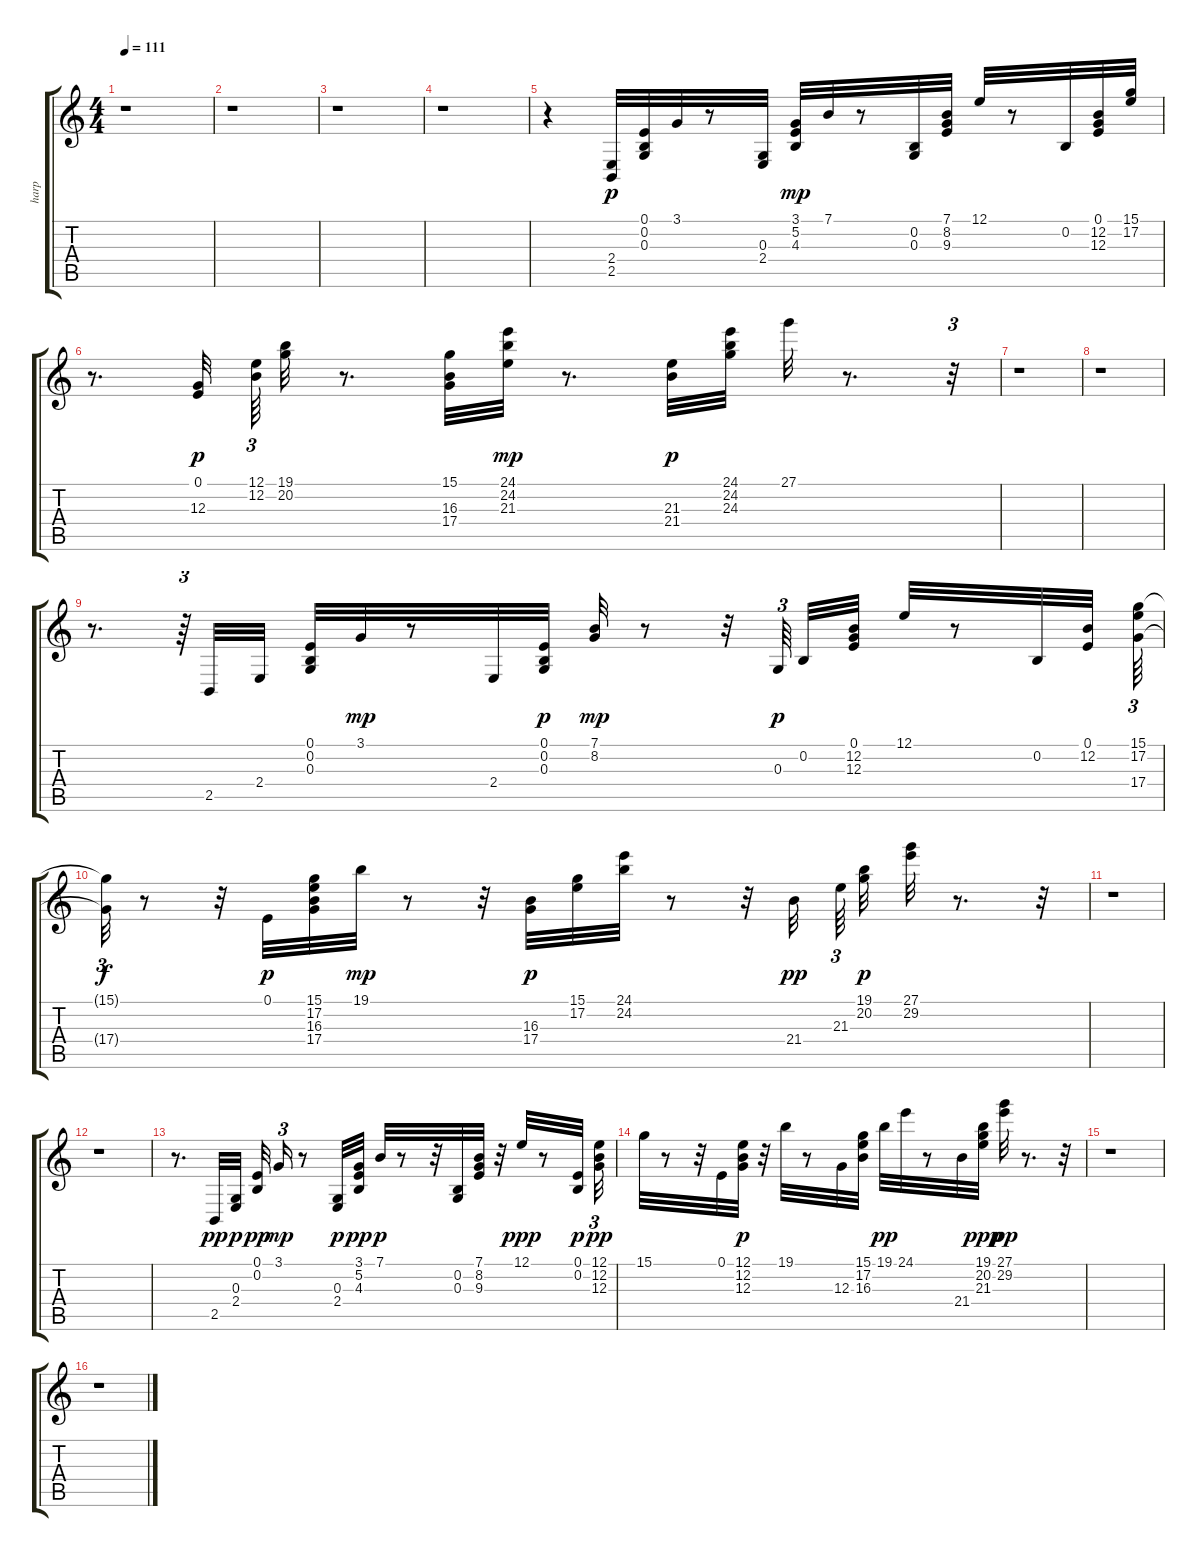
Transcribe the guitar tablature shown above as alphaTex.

\track ("harp" "harp") {instrument orchestralharp}
\staff {score tabs}
\tuning (E4 B3 G3 D3 A2 E2) {hide}
\ts (4 4)
\tempo 111
\clef g2
\ks c
r.1{dy pp} |
r.1 |
r.1 |
r.1 |
r.4 (2.4 2.5).32{dy p} (0.1 0.2 0.3).32 3.1.32 r.8 (0.3 2.4).32 (3.1 5.2 4.3).32{dy mp} 7.1.32 r.8 (0.2 0.3).32 (7.1 8.2 9.3).32 12.1.32 r.8 0.2.32 (0.1 12.2 12.3).32 (15.1 17.2).32 |
r.8{d} (0.1 12.3).32{dy p beam splitsecondary} (12.1 12.2).64{tu (3 2)} (19.1 20.2).32 r.8{d} (15.1 16.3 17.4).32 (24.1 24.2 21.3).32{dy mp} r.8{d} (21.3 21.4).32{dy p} (24.1 24.2 24.3).32 27.1.32 r.8{d} r.32{tu (3 2)} |
r.1 |
r.1 |
r.8{d} r.64{tu (3 2)} 2.5.32 2.4.32 (0.1 0.2 0.3).32 3.1.32{dy mp} r.8 2.4.32 (0.1 0.2 0.3).32{dy p} (7.1 8.2).32{dy mp} r.8 r.32 0.3.64{tu (3 2) dy p beam splitsecondary} 0.2.32 (0.1 12.2 12.3).32 12.1.32 r.8 0.2.32 (0.1 12.2).32{beam splitsecondary} (15.1 17.2 17.4).64{tu (3 2)} |
(15.1{t} 17.4{t}).32{tu (3 2) dy f} r.8 r.32 0.1.32{dy p} (15.1 17.2 16.3 17.4).32 19.1.32{dy mp} r.8 r.32 (16.3 17.4).32{dy p} (15.1 17.2).32 (24.1 24.2).32 r.8 r.32 21.4.32{dy pp beam splitsecondary} 21.3.64{tu (3 2)} (19.1 20.2).32{dy p} (27.1 29.2).32 r.8{d} r.32 |
r.1 |
r.1 |
r.8{d} 2.5.32{dy pp} (0.3 2.4).32{dy p} (0.1 0.2).32{dy pp} 3.1.16{tu (3 2) dy mp} r.8 (0.3 2.4).32{dy p} (3.1 5.2 4.3).32{dy pp} 7.1.32{dy p} r.8 r.32 (0.2 0.3).32 (7.1 8.2 9.3).32 r.32 12.1.32{dy ppp} r.8 (0.1 0.2).32{dy p} (12.1 12.2 12.3).32{tu (3 2) dy pp} |
15.1.32 r.8 r.32 0.1.32 (12.1 12.2 12.3).32{dy p} r.32 19.1.32 r.8 12.3.32 (15.1 17.2 16.3).32 19.1.32{dy pp} 24.1.32 r.8 21.4.32 (19.1 20.2 21.3).32{dy ppp} (27.1 29.2).32{dy pp} r.8{d} r.32 |
r.1 |
r.1
